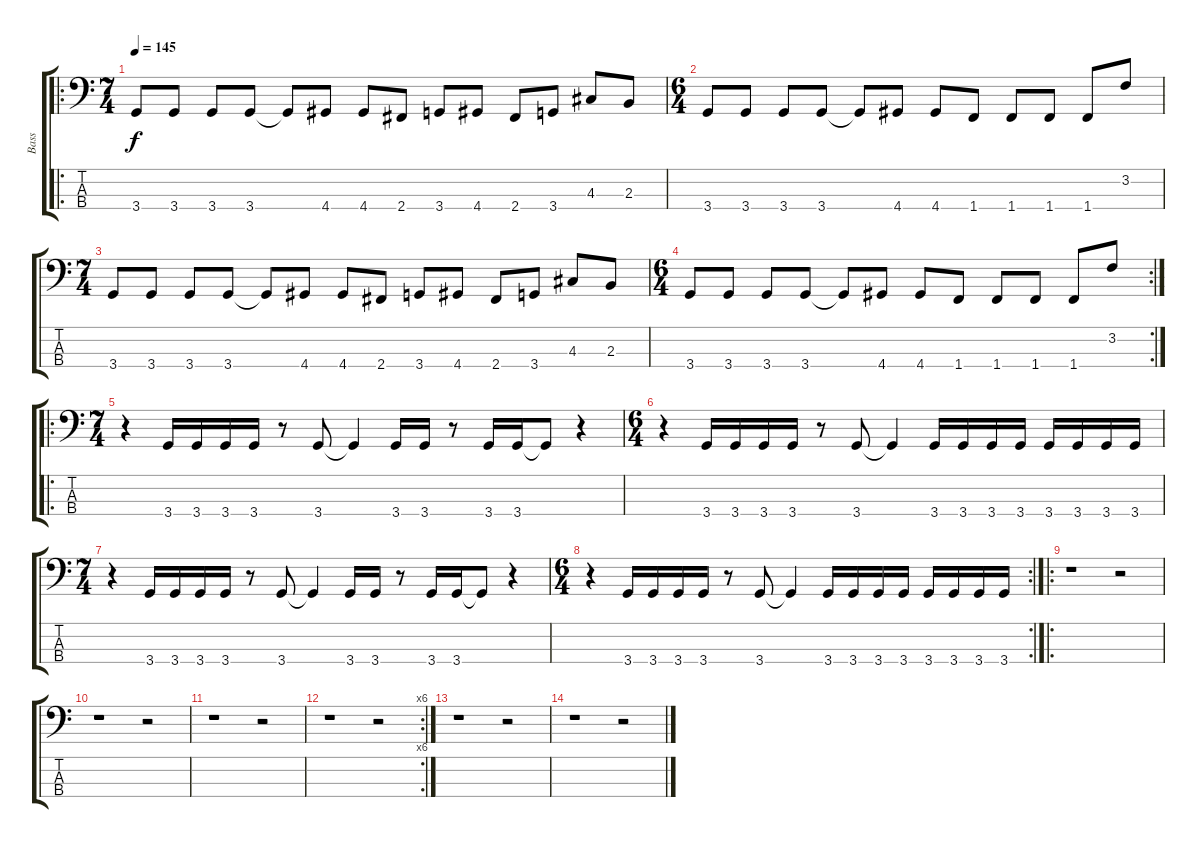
\track ("Bass" "Bass") {instrument electricbasspick}
\staff {score tabs}
\tuning (G2 D2 A1 E1) {hide}
\ro
\ts (7 4)
\tempo 145
\clef f4
\ks c
3.4.8{dy f} 3.4.8 3.4.8 3.4.8 3.4{t}.8 4.4.8 4.4.8 2.4.8 3.4.8 4.4.8 2.4.8 3.4.8 4.3.8 2.3.8 |
\ts (6 4)
3.4.8 3.4.8 3.4.8 3.4.8 3.4{t}.8 4.4.8 4.4.8 1.4.8 1.4.8 1.4.8 1.4.8 3.2.8 |
\ts (7 4)
3.4.8 3.4.8 3.4.8 3.4.8 3.4{t}.8 4.4.8 4.4.8 2.4.8 3.4.8 4.4.8 2.4.8 3.4.8 4.3.8 2.3.8 |
\rc 2
\ts (6 4)
3.4.8 3.4.8 3.4.8 3.4.8 3.4{t}.8 4.4.8 4.4.8 1.4.8 1.4.8 1.4.8 1.4.8 3.2.8 |
\ro
\ts (7 4)
r.4 3.4.16 3.4.16 3.4.16 3.4.16 r.8 3.4.8 3.4{t}.4 3.4.16 3.4.16 r.8 3.4.16 3.4.16 3.4{t}.8 r.4 |
\ts (6 4)
r.4 3.4.16 3.4.16 3.4.16 3.4.16 r.8 3.4.8 3.4{t}.4 3.4.16 3.4.16 3.4.16 3.4.16 3.4.16 3.4.16 3.4.16 3.4.16 |
\ts (7 4)
r.4 3.4.16 3.4.16 3.4.16 3.4.16 r.8 3.4.8 3.4{t}.4 3.4.16 3.4.16 r.8 3.4.16 3.4.16 3.4{t}.8 r.4 |
\rc 2
\ts (6 4)
r.4 3.4.16 3.4.16 3.4.16 3.4.16 r.8 3.4.8 3.4{t}.4 3.4.16 3.4.16 3.4.16 3.4.16 3.4.16 3.4.16 3.4.16 3.4.16 |
\ro
r.1 r.2 |
r.1 r.2 |
r.1 r.2 |
\rc 6
r.1 r.2 |
r.1 r.2 |
r.1 r.2
